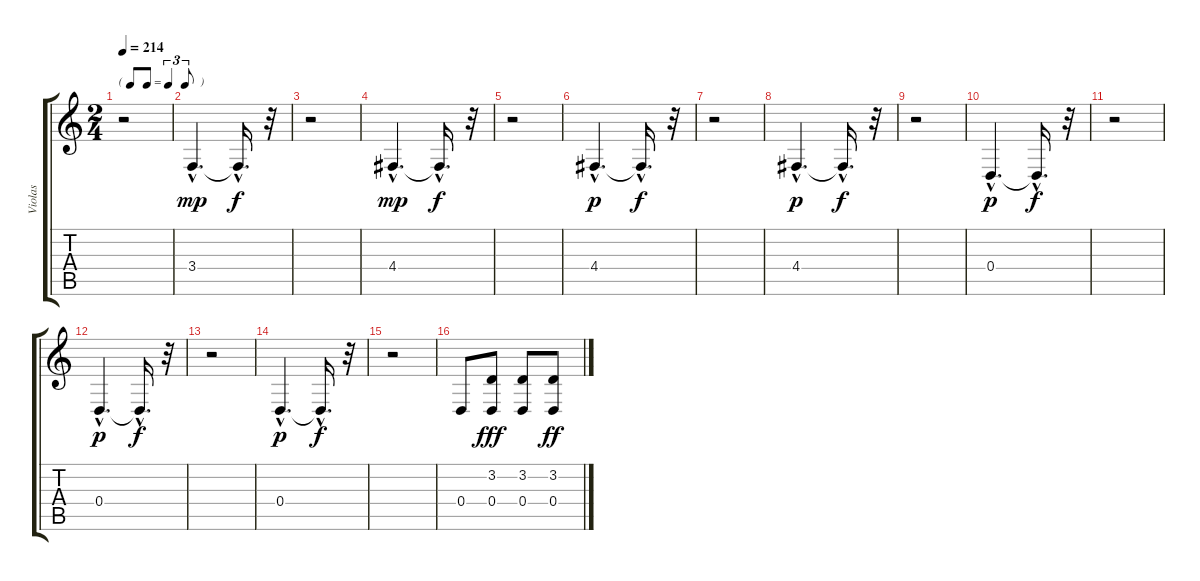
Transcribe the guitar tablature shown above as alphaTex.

\track ("Violas" "Violas") {instrument stringensemble1}
\staff {score tabs}
\tuning (E4 B3 G3 D3 A2 E2) {hide}
\ts (2 4)
\tf triplet8th
\tempo 214
\clef g2
\ks c
r.2{dy f} |
3.4{hac}.4{d dy mp} 3.4{hac t}.16{d dy f} r.32 |
r.2 |
4.4{hac}.4{d dy mp} 4.4{hac t}.16{d dy f} r.32 |
r.2 |
4.4{hac}.4{d dy p} 4.4{hac t}.16{d dy f} r.32 |
r.2 |
4.4{hac}.4{d dy p} 4.4{hac t}.16{d dy f} r.32 |
r.2 |
0.4{hac}.4{d dy p} 0.4{hac t}.16{d dy f} r.32 |
r.2 |
0.4{hac}.4{d dy p} 0.4{hac t}.16{d dy f} r.32 |
r.2 |
0.4{hac}.4{d dy p} 0.4{hac t}.16{d dy f} r.32 |
r.2 |
0.4.8 (3.2 0.4).8{dy fff} (3.2 0.4).8 (3.2 0.4).8{dy ff}
